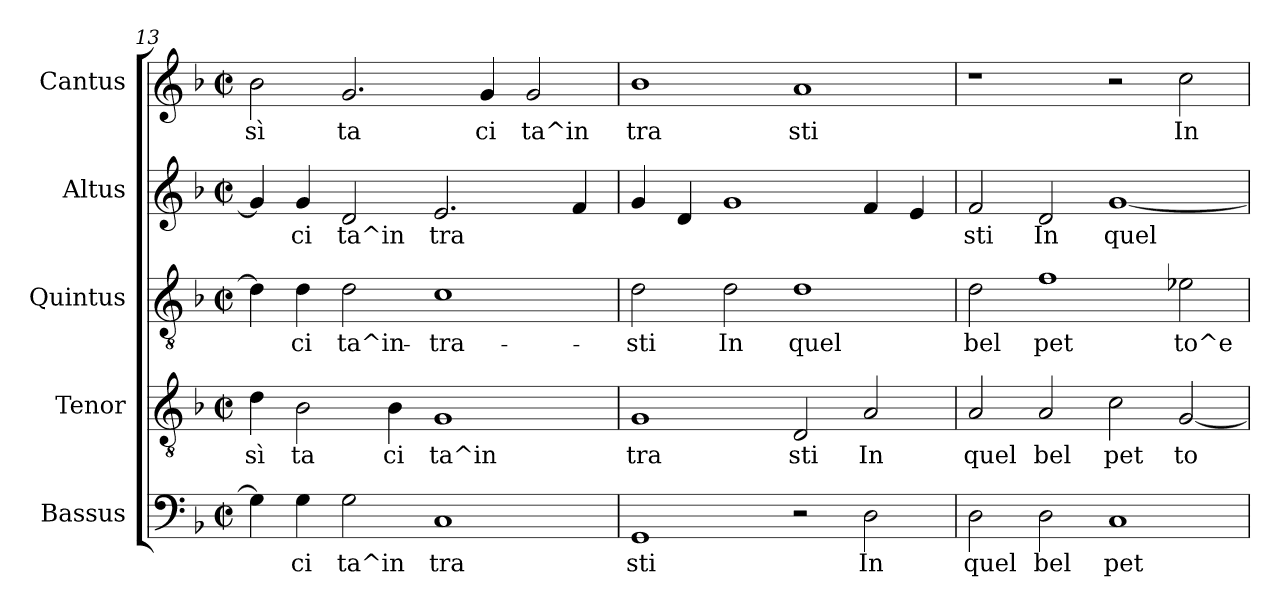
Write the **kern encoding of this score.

**kern	**text	**kern	**text	**kern	**text	**kern	**text	**kern	**text
*part5	*part5	*part4	*part4	*part3	*part3	*part2	*part2	*part1	*part1
*staff5	*staff5	*staff4	*staff4	*staff3	*staff3	*staff2	*staff2	*staff1	*staff1
*I"Bassus	*	*I"Tenor	*	*I"Quintus	*	*I"Altus	*	*I"Cantus	*
*clefF4	*	*clefGv2	*	*clefGv2	*	*clefG2	*	*clefG2	*
*k[b-]	*	*k[b-]	*	*k[b-]	*	*k[b-]	*	*k[b-]	*
*F:	*	*F:	*	*F:	*	*F:	*	*F:	*
*M2/2	*	*M2/2	*	*M2/2	*	*M2/2	*	*M2/2	*
*met(c|)	*	*met(c|)	*	*met(c|)	*	*met(c|)	*	*met(c|)	*
=13	=13	=13	=13	=13	=13	=13	=13	=13	=13
!	!LO:LY:b:cj	!	!LO:LY:b:cj	!	!LO:LY:b:cj	!	!LO:LY:b:cj	!	!LO:LY:b:cj
4G\]	.	4d\	sì	4d\]	--	4g/]	.	2b-\	sì
!	!LO:LY:b:cj	!	!LO:LY:b:cj	!	!LO:LY:b:cj	!	!LO:LY:b:cj	!	!
4G\	ci	2B-\	ta	4d\	-ci	4g/	ci	.	.
!	!LO:LY:b:cj	!	!	!	!LO:LY:b:cj	!	!LO:LY:b:cj	!	!LO:LY:b:cj
2G\	ta^in	.	.	2d\	ta^in-	2d/	ta^in	2.g/	ta
!	!	!	!LO:LY:b:cj	!	!	!	!	!	!
.	.	4B-\	ci	.	.	.	.	.	.
!	!LO:LY:b:cj	!	!LO:LY:b:cj	!	!LO:LY:b:cj	!	!LO:LY:b:cj	!	!
1C	tra	1G	ta^in	1c	-tra-	2.e/	tra	.	.
!	!	!	!	!	!	!	!	!	!LO:LY:b:cj
.	.	.	.	.	.	.	.	4g/	ci
!	!	!	!	!	!	!	!	!	!LO:LY:b:cj
.	.	.	.	.	.	.	.	2g/	ta^in
!	!	!	!	!	!	!	!LO:LY:b:cj	!	!
.	.	.	.	.	.	4f/	.	.	.
=14	=14	=14	=14	=14	=14	=14	=14	=14	=14
!	!LO:LY:b:cj	!	!LO:LY:b:cj	!	!LO:LY:b:cj	!	!LO:LY:b:cj	!	!LO:LY:b:cj
1GG	sti	1G	tra	2d\	-sti	4g/	.	1b-	tra
!	!	!	!	!	!	!	!LO:LY:b:cj	!	!
.	.	.	.	.	.	4d/	.	.	.
!	!	!	!	!	!LO:LY:b:cj	!	!LO:LY:b:cj	!	!
.	.	.	.	2d\	In	1g	.	.	.
!	!	!	!LO:LY:b:cj	!	!LO:LY:b:cj	!	!	!	!LO:LY:b:cj
2r	.	2D/	sti	1d	quel	.	.	1a	sti
!	!LO:LY:b:cj	!	!LO:LY:b:cj	!	!	!	!LO:LY:b:cj	!	!
2D\	In	2A/	In	.	.	4f/	.	.	.
!	!	!	!	!	!	!	!LO:LY:b:cj	!	!
.	.	.	.	.	.	4e/	.	.	.
!!LO:PB:g=z
=15	=15	=15	=15	=15	=15	=15	=15	=15	=15
!	!LO:LY:b:cj	!	!LO:LY:b:cj	!	!LO:LY:b:cj	!	!LO:LY:b:cj	!	!
2D\	quel	2A/	quel	2d\	bel	2f/	sti	1r	.
!	!LO:LY:b:cj	!	!LO:LY:b:cj	!	!LO:LY:b:cj	!	!LO:LY:b:cj	!	!
2D\	bel	2A/	bel	1f	pet	2d/	In	.	.
!	!LO:LY:b:cj	!	!LO:LY:b:cj	!	!	!	!LO:LY:b:cj	!	!
1C	pet	2c\	pet	.	.	[<1g	quel	2r	.
!	!	!	!LO:LY:b:cj	!	!LO:LY:b:cj	!	!	!	!LO:LY:b:cj
.	.	[<2G/	to	2e-X\	to^e	.	.	2cc\	In
=	=	=	=	=	=	=	=	=	=
*-	*-	*-	*-	*-	*-	*-	*-	*-	*-
